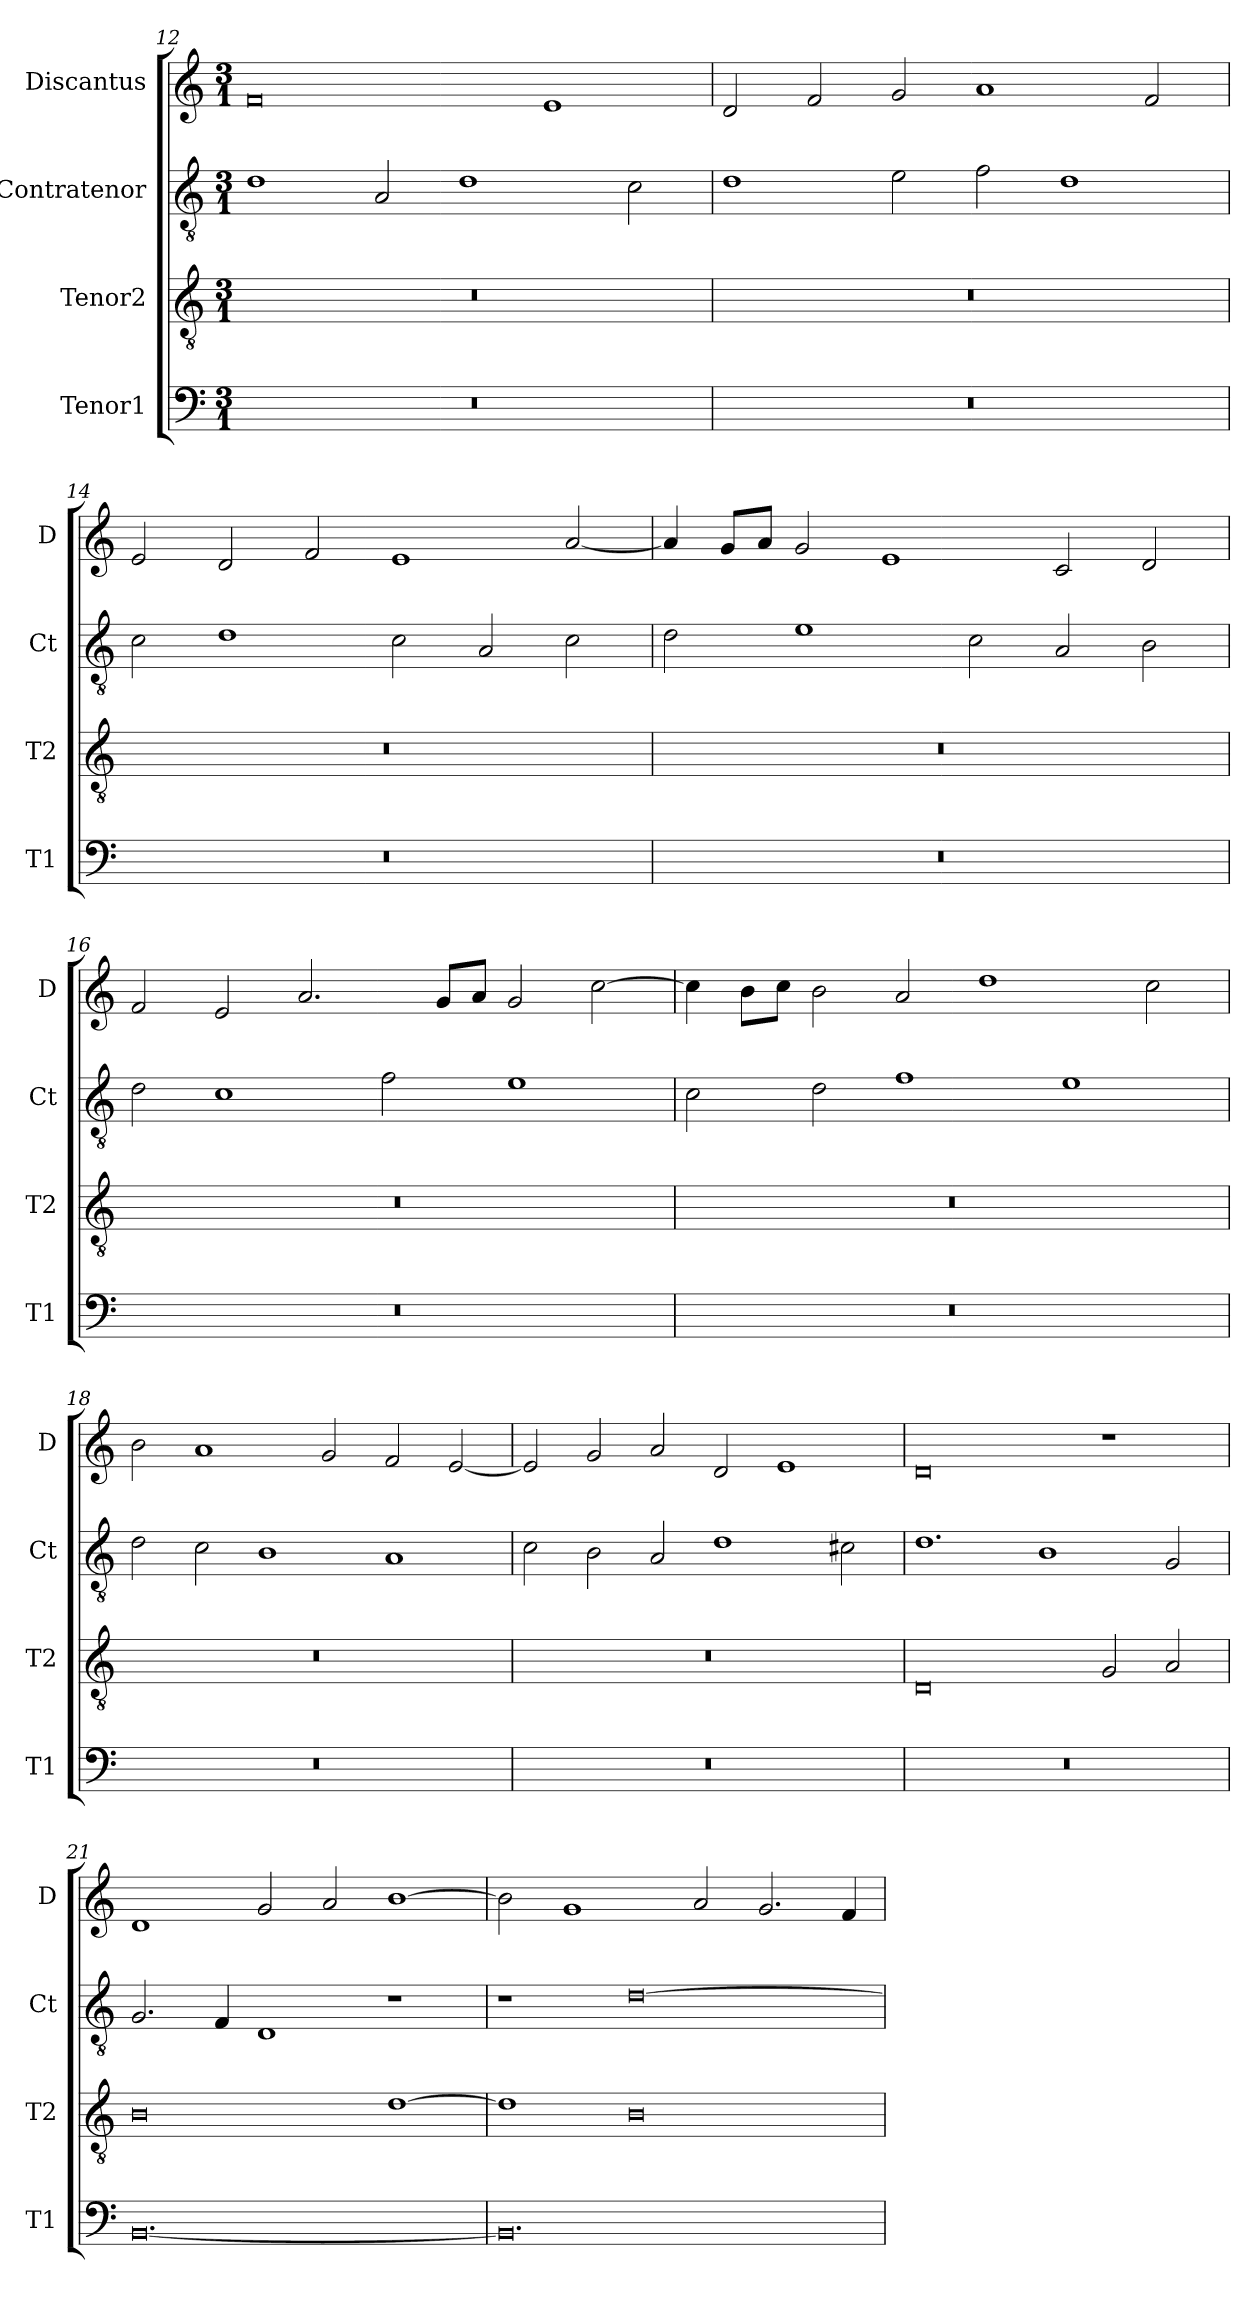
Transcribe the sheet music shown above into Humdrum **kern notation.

**kern	**kern	**kern	**kern
*part4	*part3	*part2	*part1
*staff4	*staff3	*staff2	*staff1
*I"Tenor1	*I"Tenor2	*I"Contratenor	*I"Discantus
*I'T1	*I'T2	*I'Ct	*I'D
*clefF4	*clefGv2	*clefGv2	*clefG2
*k[]	*k[]	*k[]	*k[]
*M3/1	*M3/1	*M3/1	*M3/1
=12	=12	=12	=12
0.r	0.r	1d	0f
.	.	2A/	.
.	.	1d	.
.	.	.	1e
.	.	2c\	.
=13	=13	=13	=13
0.r	0.r	1d	2d/
.	.	.	2f/
.	.	2e\	2g/
.	.	2f\	1a
.	.	1d	.
.	.	.	2f/
=14	=14	=14	=14
0.r	0.r	2c\	2e/
.	.	1d	2d/
.	.	.	2f/
.	.	2c\	1e
.	.	2A/	.
.	.	2c\	[2a/
=15	=15	=15	=15
0.r	0.r	2d\	4a/]
.	.	.	8g/L
.	.	.	8a/J
.	.	1e	2g/
.	.	.	1e
.	.	2c\	.
.	.	2A/	2c/
.	.	2B\	2d/
=16	=16	=16	=16
0.r	0.r	2d\	2f/
.	.	1c	2e/
.	.	.	2.a/
.	.	2f\	.
.	.	.	8g/L
.	.	.	8a/J
.	.	1e	2g/
.	.	.	[2cc\
=17	=17	=17	=17
0.r	0.r	2c\	4cc\]
.	.	.	8b\L
.	.	.	8cc\J
.	.	2d\	2b\
.	.	1f	2a/
.	.	.	1dd
.	.	1e	.
.	.	.	2cc\
=18	=18	=18	=18
0.r	0.r	2d\	2b\
.	.	2c\	1a
.	.	1B	.
.	.	.	2g/
.	.	1A	2f/
.	.	.	[2e/
=19	=19	=19	=19
0.r	0.r	2c\	2e/]
.	.	2B\	2g/
.	.	2A/	2a/
.	.	1d	2d/
.	.	.	1e
.	.	2c#X\	.
=20	=20	=20	=20
0.r	0D	1.d	0d
.	.	1B	.
.	2G/	.	1r
.	2A/	2G/	.
=21	=21	=21	=21
[0.BB	0B	2.G/	1d
.	.	4F/	.
.	.	1D	2g/
.	.	.	2a/
.	[1d	1r	[1b
=22	=22	=22	=22
0.BB]	1d]	1r	2b\]
.	.	.	1g
.	0B	[0d	.
.	.	.	2a/
.	.	.	2.g/
.	.	.	4f/
=	=	=	=
*-	*-	*-	*-
